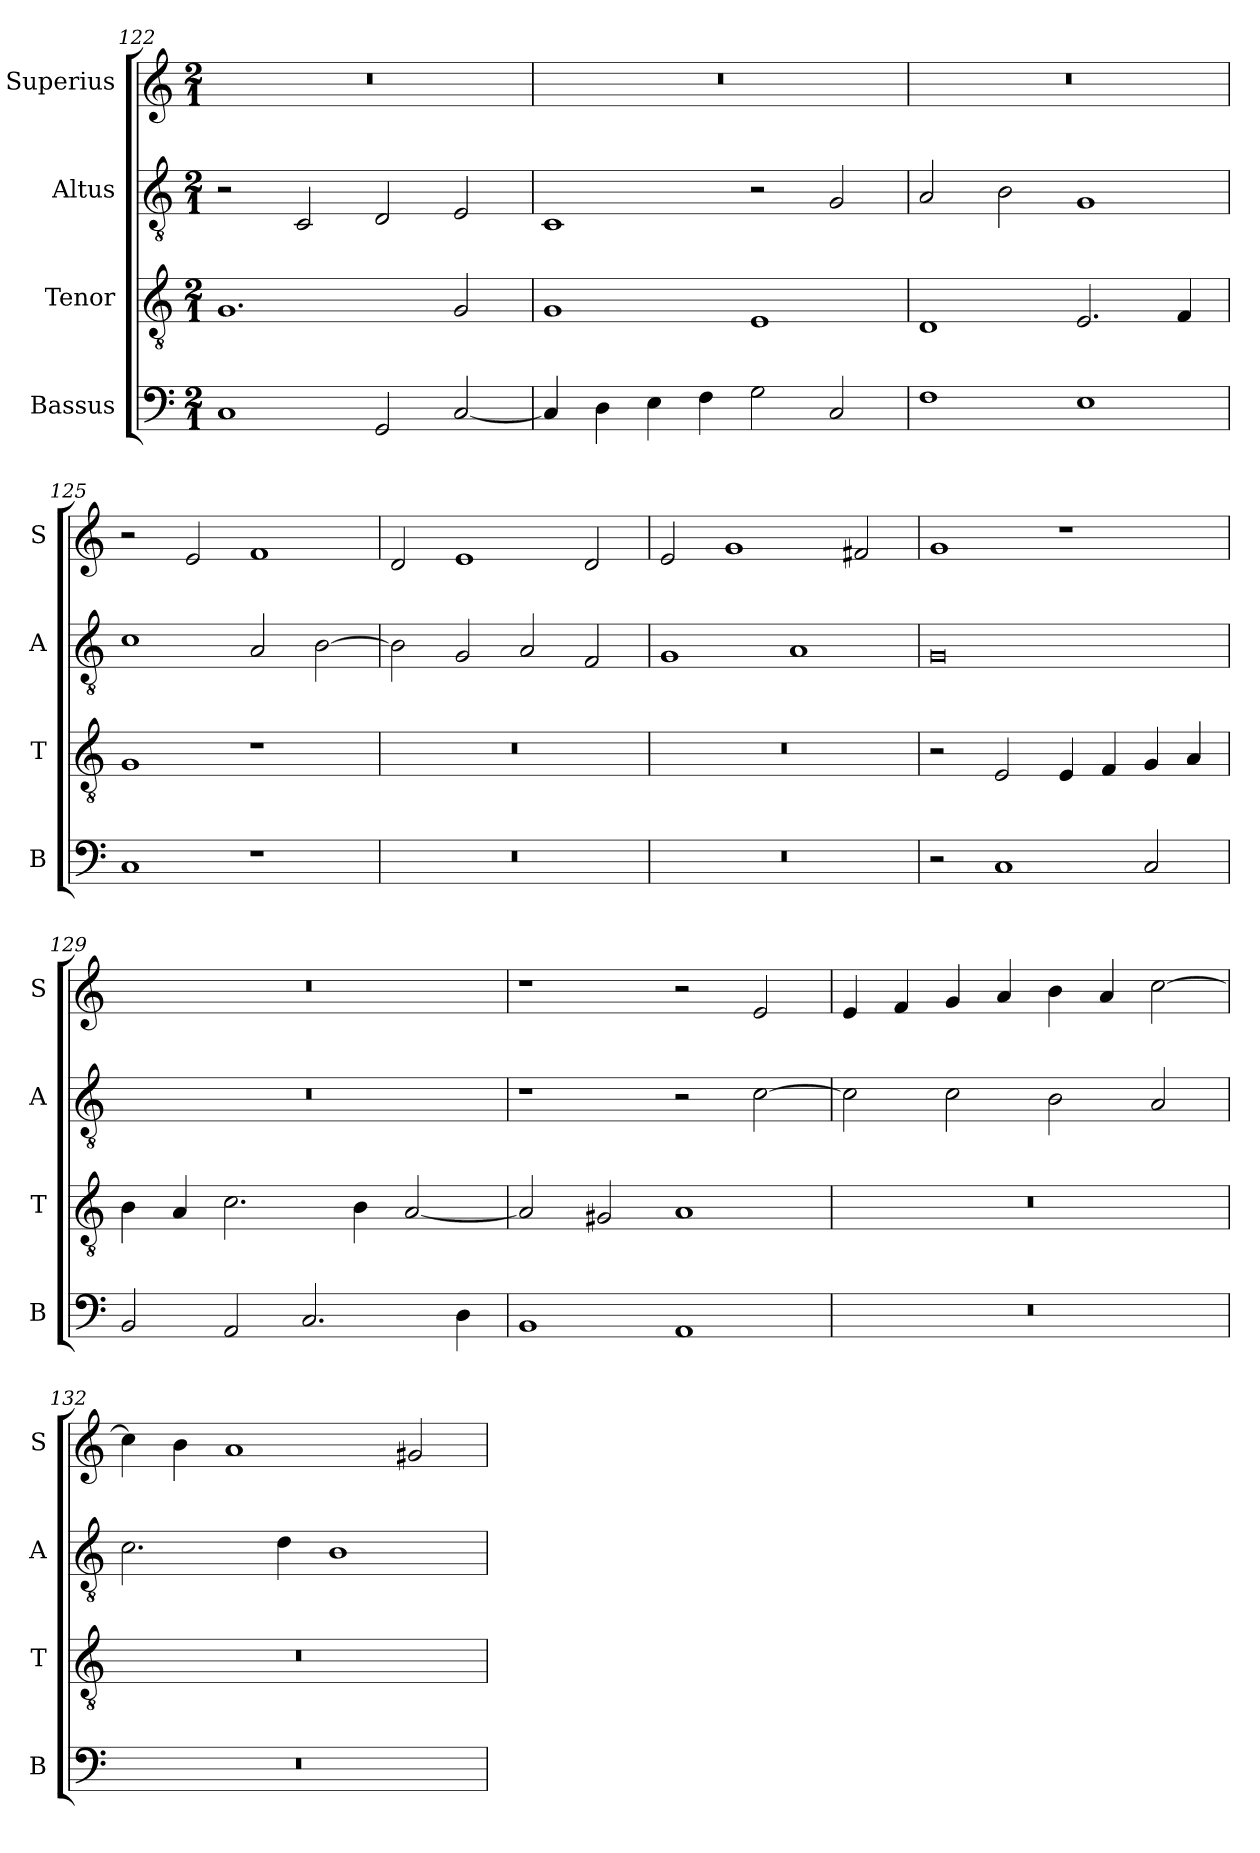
**kern	**kern	**kern	**kern
*part4	*part3	*part2	*part1
*staff4	*staff3	*staff2	*staff1
*I"Bassus	*I"Tenor	*I"Altus	*I"Superius
*I'B	*I'T	*I'A	*I'S
*clefF4	*clefGv2	*clefGv2	*clefG2
*k[]	*k[]	*k[]	*k[]
*M2/1	*M2/1	*M2/1	*M2/1
=122	=122	=122	=122
1C	1.G	2r	0r
.	.	2C/	.
2GG/	.	2D/	.
[2C/	2G/	2E/	.
=123	=123	=123	=123
4C/]	1G	1C	0r
4D\	.	.	.
4E\	.	.	.
4F\	.	.	.
2G\	1E	2r	.
2C/	.	2G/	.
=124	=124	=124	=124
1F	1D	2A/	0r
.	.	2B\	.
1E	2.E/	1G	.
.	4F/	.	.
=125	=125	=125	=125
1C	1G	1c	2r
.	.	.	2e/
1r	1r	2A/	1f
.	.	[2B\	.
=126	=126	=126	=126
0r	0r	2B\]	2d/
.	.	2G/	1e
.	.	2A/	.
.	.	2F/	2d/
=127	=127	=127	=127
0r	0r	1G	2e/
.	.	.	1g
.	.	1A	.
.	.	.	2f#X/
=128	=128	=128	=128
2r	2r	0G	1g
1C	2E/	.	.
.	4E/	.	1r
.	4F/	.	.
2C/	4G/	.	.
.	4A/	.	.
=129	=129	=129	=129
2BB/	4B\	0r	0r
.	4A/	.	.
2AA/	2.c\	.	.
2.C/	.	.	.
.	4B\	.	.
.	[2A/	.	.
4D\	.	.	.
=130	=130	=130	=130
1BB	2A/]	1r	1r
.	2G#X/	.	.
1AA	1A	2r	2r
.	.	[2c\	2e/
=131	=131	=131	=131
0r	0r	2c\]	4e/
.	.	.	4f/
.	.	2c\	4g/
.	.	.	4a/
.	.	2B\	4b\
.	.	.	4a/
.	.	2A/	[2cc\
=132	=132	=132	=132
0r	0r	2.c\	4cc\]
.	.	.	4b\
.	.	.	1a
.	.	4d\	.
.	.	1B	.
.	.	.	2g#X/
=	=	=	=
*-	*-	*-	*-
